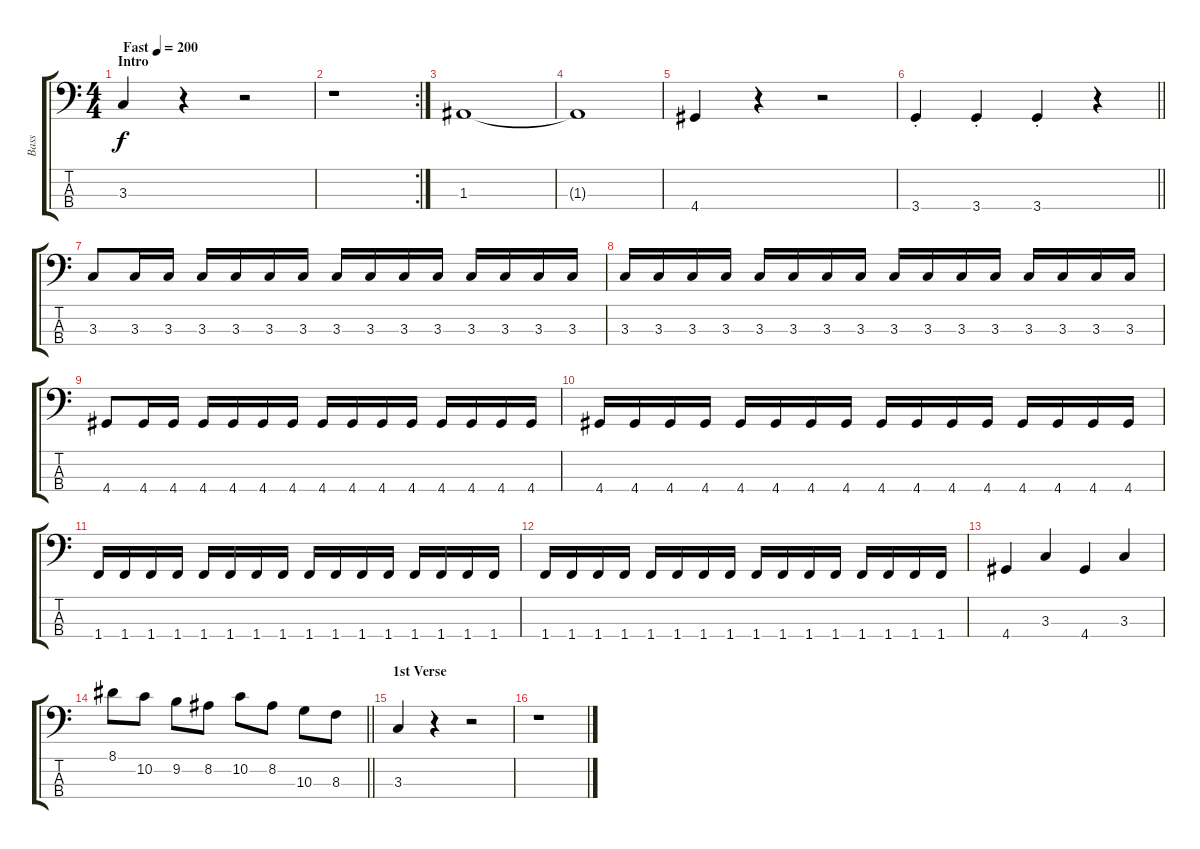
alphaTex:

\track ("Bass" "Bass") {instrument electricbassfinger}
\staff {score tabs}
\tuning (G2 D2 A1 E1) {hide}
\ts (4 4)
\section ("" "Intro")
\tempo (200 "Fast")
\clef f4
\ks c
3.3.4{dy f instrument electricbassfinger} r.4 r.2 |
\rc 2
r.1 |
1.3.1 |
1.3{t}.1 |
4.4.4 r.4 r.2 |
\barLineRight lightlight
3.4{st}.4 3.4{st}.4 3.4{st}.4 r.4 |
\section ("" "")
3.3.8 3.3.16 3.3.16 3.3.16 3.3.16 3.3.16 3.3.16 3.3.16 3.3.16 3.3.16 3.3.16 3.3.16 3.3.16 3.3.16 3.3.16 |
3.3.16 3.3.16 3.3.16 3.3.16 3.3.16 3.3.16 3.3.16 3.3.16 3.3.16 3.3.16 3.3.16 3.3.16 3.3.16 3.3.16 3.3.16 3.3.16 |
4.4.8 4.4.16 4.4.16 4.4.16 4.4.16 4.4.16 4.4.16 4.4.16 4.4.16 4.4.16 4.4.16 4.4.16 4.4.16 4.4.16 4.4.16 |
4.4.16 4.4.16 4.4.16 4.4.16 4.4.16 4.4.16 4.4.16 4.4.16 4.4.16 4.4.16 4.4.16 4.4.16 4.4.16 4.4.16 4.4.16 4.4.16 |
1.4.16 1.4.16 1.4.16 1.4.16 1.4.16 1.4.16 1.4.16 1.4.16 1.4.16 1.4.16 1.4.16 1.4.16 1.4.16 1.4.16 1.4.16 1.4.16 |
1.4.16 1.4.16 1.4.16 1.4.16 1.4.16 1.4.16 1.4.16 1.4.16 1.4.16 1.4.16 1.4.16 1.4.16 1.4.16 1.4.16 1.4.16 1.4.16 |
4.4.4 3.3.4 4.4.4 3.3.4 |
\barLineRight lightlight
8.1.8 10.2.8 9.2.8 8.2.8 10.2.8 8.2.8 10.3.8 8.3.8 |
\section ("" "1st Verse")
3.3.4 r.4 r.2 |
r.1
